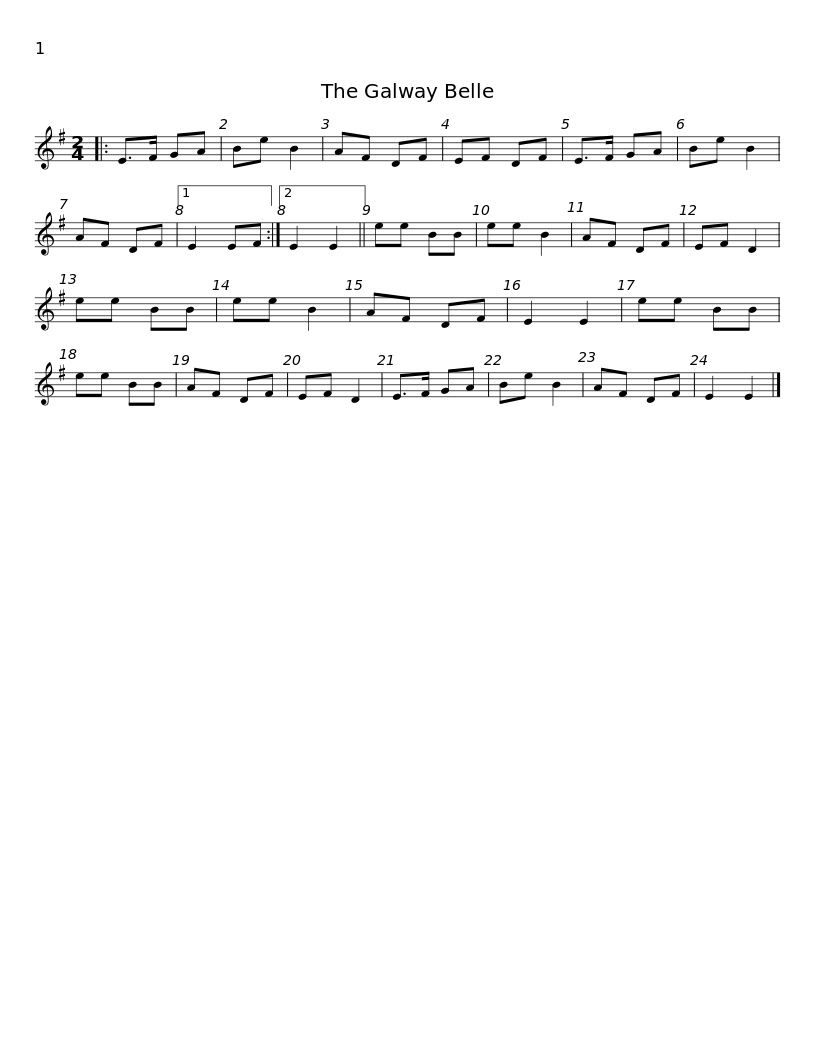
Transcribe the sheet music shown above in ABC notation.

X:1
L:1/8
M:2/4
I:linebreak $
K:Emin
V:1 treble
V:1
|: E>F GA | Be B2 | AF DF | EF DF | E>F GA | %5
 Be B2 | AF DF |1 E2 EF :|2 E2 E2 || ee BB | %10
 ee B2 |$ AF DF | EF D2 | ee BB | ee B2 | %15
 AF DF | E2 E2 | ee BB | ee BB | AF DF | %20
 EF D2 | E>F GA | Be B2 |$ AF DF | E2 E2 |] %25
